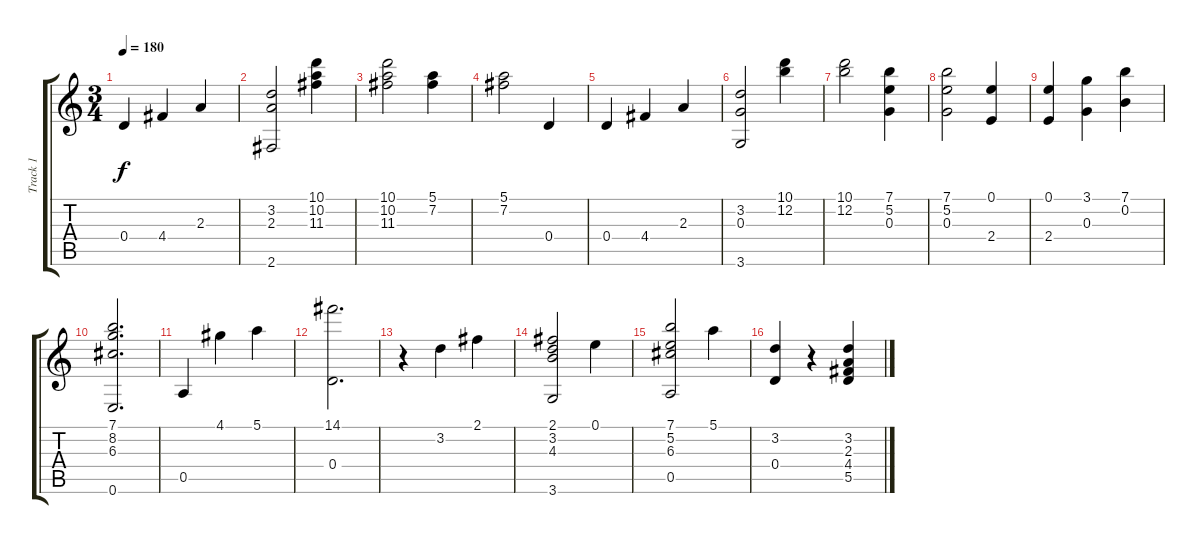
\track ("Track 1" "Track 1") {instrument acousticguitarsteel}
\staff {score tabs}
\tuning (E4 B3 G3 D3 A2 E2) {hide}
\ts (3 4)
\tempo 180
\clef g2
\ks c
0.4.4{dy f} 4.4.4 2.3.4 |
(3.2 2.3 2.6).2 (10.1 10.2 11.3).4 |
(10.1 10.2 11.3).2 (5.1 7.2).4 |
(5.1 7.2).2 0.4.4 |
0.4.4 4.4.4 2.3.4 |
(3.2 0.3 3.6).2 (10.1 12.2).4 |
(10.1 12.2).2 (7.1 5.2 0.3).4 |
(7.1 5.2 0.3).2 (0.1 2.4).4 |
(0.1 2.4).4 (3.1 0.3).4 (7.1 0.2).4 |
(7.1 8.2 6.3 0.6).2{d} |
0.5.4 4.1.4 5.1.4 |
(14.1 0.4).2{d} |
r.4 3.2.4 2.1.4 |
(2.1 3.2 4.3 3.6).2 0.1.4 |
(7.1 5.2 6.3 0.5).2 5.1.4 |
(3.2 0.4).4 r.4 (3.2 2.3 4.4 5.5).4
